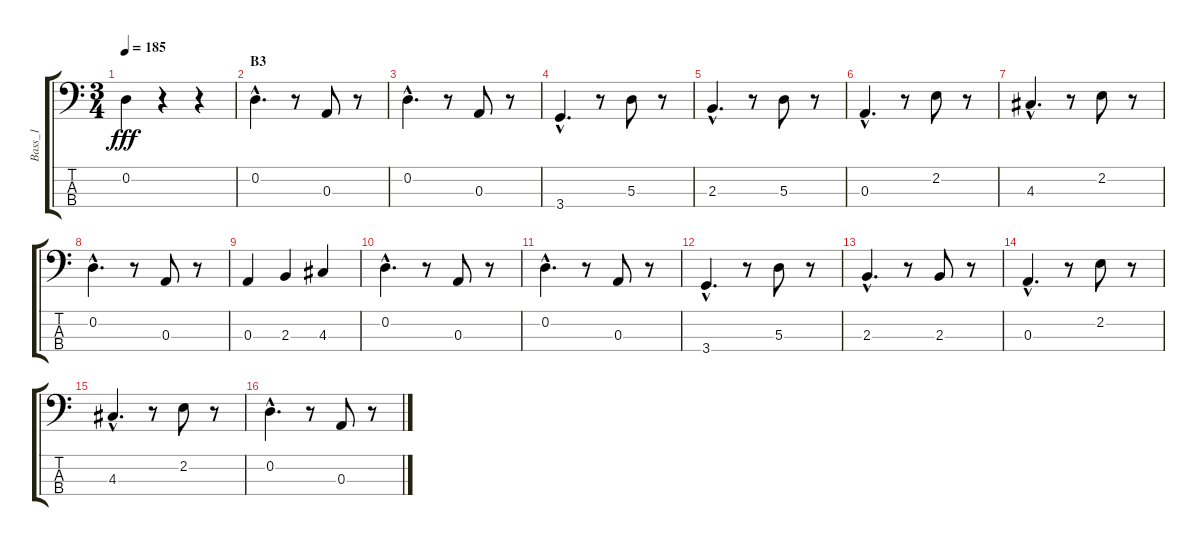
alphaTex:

\track ("Bass_1" "Bass_1") {instrument electricguitarmuted}
\staff {score tabs}
\tuning (G2 D2 A1 E1) {hide}
\ts (3 4)
\tempo 185
\clef f4
\ks c
0.2.4{dy fff} r.4 r.4 |
\section ("" "B3")
0.2{hac}.4{d} r.8 0.3.8 r.8 |
0.2{hac}.4{d} r.8 0.3.8 r.8 |
3.4{hac}.4{d} r.8 5.3.8 r.8 |
2.3{hac}.4{d} r.8 5.3.8 r.8 |
0.3{hac}.4{d} r.8 2.2.8 r.8 |
4.3{hac}.4{d} r.8 2.2.8 r.8 |
0.2{hac}.4{d} r.8 0.3.8 r.8 |
0.3.4 2.3.4 4.3.4 |
0.2{hac}.4{d} r.8 0.3.8 r.8 |
0.2{hac}.4{d} r.8 0.3.8 r.8 |
3.4{hac}.4{d} r.8 5.3.8 r.8 |
2.3{hac}.4{d} r.8 2.3.8 r.8 |
0.3{hac}.4{d} r.8 2.2.8 r.8 |
4.3{hac}.4{d} r.8 2.2.8 r.8 |
0.2{hac}.4{d} r.8 0.3.8 r.8
